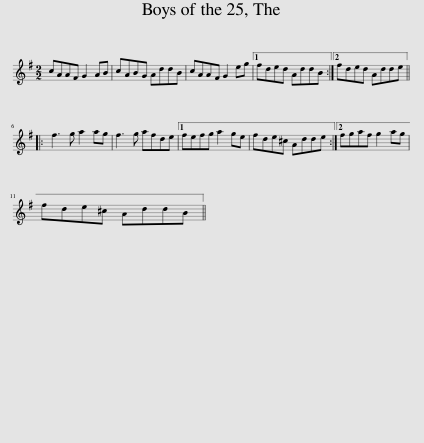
X:1
L:1/8
M:2/2
I:linebreak $
K:G
V:1 treble
V:1
 cAAF G2 AB | cABG AddB | cAAF G2 eg |1 fded AddB :|2 fded Adde |:$ %5
 f3 g a2 ag | f3 g afde |1 fefg a2 ge | fde^c Adde :|2 fgaf g2 ag |$ %10
 fde^c AddB || %11
